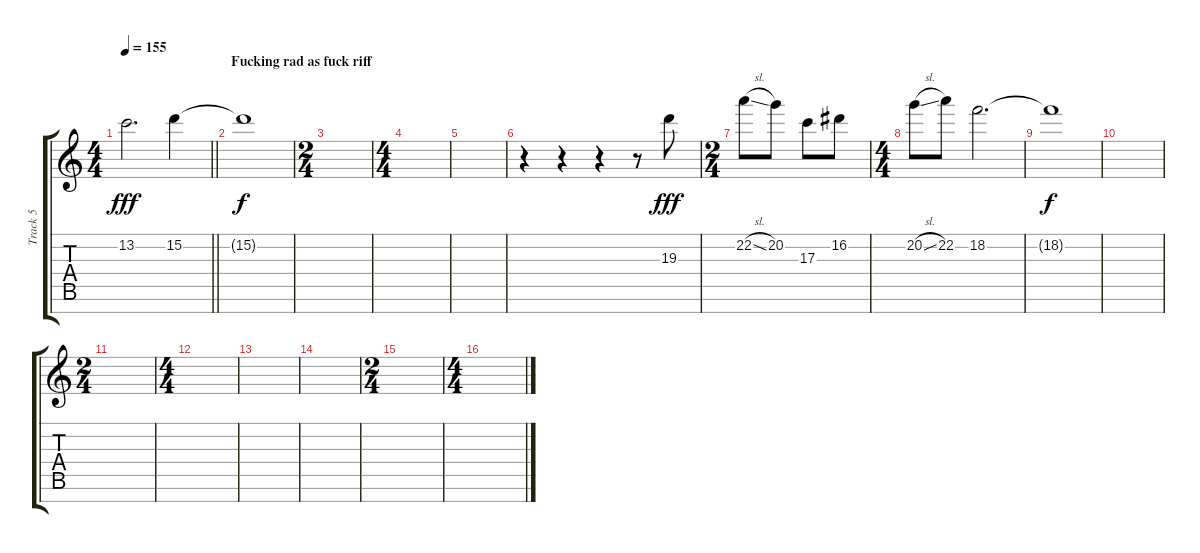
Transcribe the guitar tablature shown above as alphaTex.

\track ("Track 5" "Track 5") {instrument overdrivenguitar}
\staff {score tabs}
\tuning (E4 B3 G3 D3 A2 E2 B1) {hide}
\ts (4 4)
\tempo 155
\clef g2
\barLineRight lightlight
\ks c
13.2.2{d dy fff} 15.2.4 |
\section ("" "Fucking rad as fuck riff")
15.2{t}.1{dy f volume 0} |
\ts (2 4)
|
\ts (4 4)
|
|
r.4{volume 16} r.4 r.4 r.8 19.3.8{dy fff} |
\ts (2 4)
22.2{sl}.8 20.2.8 17.3.8 16.2.8 |
\ts (4 4)
20.2{sl}.8 22.2.8 18.2.2{d} |
18.2{t}.1{dy f volume 8} |
|
\ts (2 4)
|
\ts (4 4)
|
|
|
\ts (2 4)
|
\ts (4 4)
